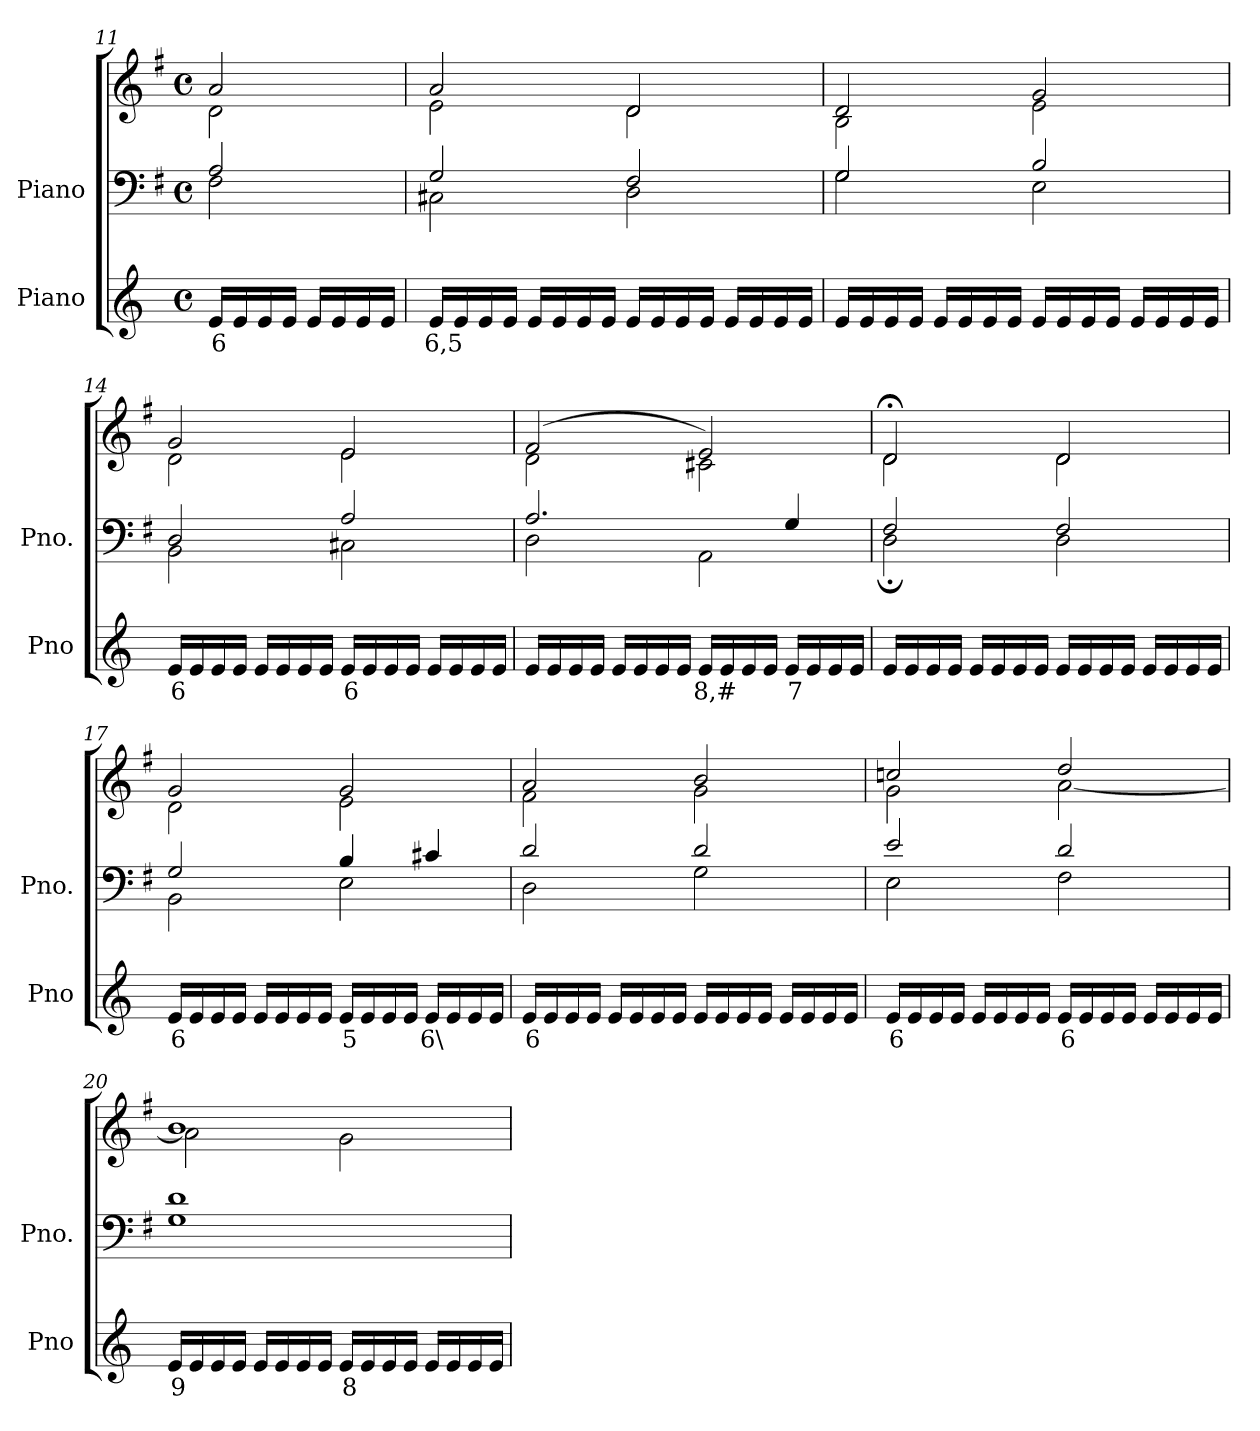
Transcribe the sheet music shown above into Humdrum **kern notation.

**kern	**text	**kern	**kern
*part2	*part2	*part1	*part1
*staff3	*staff3	*staff2	*staff1
*I"Piano	*	*I"Piano	*
*I'Pno	*	*I'Pno.	*
*clefG2	*	*clefF4	*clefG2
*k[]	*	*k[f#]	*k[f#]
*M4/4	*	*M4/4	*M4/4
*met(c)	*	*met(c)	*met(c)
=11	=11	=11	=11
!	!LO:LY:b	!	!
*	*	*^	*^
16e/LL	6	2A/	2F#\	2a/	2d\
16e/	.	.	.	.	.
16e/	.	.	.	.	.
16e/JJ	.	.	.	.	.
16e/LL	.	.	.	.	.
16e/	.	.	.	.	.
16e/	.	.	.	.	.
16e/JJ	.	.	.	.	.
=12	=12	=12	=12	=12	=12
!	!LO:LY:b	!	!	!	!
16e/LL	6,5	2G/	2C#X\	2a/	2e\
16e/	.	.	.	.	.
16e/	.	.	.	.	.
16e/JJ	.	.	.	.	.
16e/LL	.	.	.	.	.
16e/	.	.	.	.	.
16e/	.	.	.	.	.
16e/JJ	.	.	.	.	.
16e/LL	.	2F#/	2D\	2d/	2d\
16e/	.	.	.	.	.
16e/	.	.	.	.	.
16e/JJ	.	.	.	.	.
16e/LL	.	.	.	.	.
16e/	.	.	.	.	.
16e/	.	.	.	.	.
16e/JJ	.	.	.	.	.
=13	=13	=13	=13	=13	=13
16e/LL	.	2G/	2G\	2d/	2B\
16e/	.	.	.	.	.
16e/	.	.	.	.	.
16e/JJ	.	.	.	.	.
16e/LL	.	.	.	.	.
16e/	.	.	.	.	.
16e/	.	.	.	.	.
16e/JJ	.	.	.	.	.
16e/LL	.	2B/	2E\	2g/	2e\
16e/	.	.	.	.	.
16e/	.	.	.	.	.
16e/JJ	.	.	.	.	.
16e/LL	.	.	.	.	.
16e/	.	.	.	.	.
16e/	.	.	.	.	.
16e/JJ	.	.	.	.	.
=14	=14	=14	=14	=14	=14
!	!LO:LY:b	!	!	!	!
16e/LL	6	2D/	2BB\	2g/	2d\
16e/	.	.	.	.	.
16e/	.	.	.	.	.
16e/JJ	.	.	.	.	.
16e/LL	.	.	.	.	.
16e/	.	.	.	.	.
16e/	.	.	.	.	.
16e/JJ	.	.	.	.	.
!	!LO:LY:b	!	!	!	!
16e/LL	6	2A/	2C#X\	2e/	2e\
16e/	.	.	.	.	.
16e/	.	.	.	.	.
16e/JJ	.	.	.	.	.
16e/LL	.	.	.	.	.
16e/	.	.	.	.	.
16e/	.	.	.	.	.
16e/JJ	.	.	.	.	.
=15	=15	=15	=15	=15	=15
16e/LL	.	2.A/	2D\	(>2f#/	2d\
16e/	.	.	.	.	.
16e/	.	.	.	.	.
16e/JJ	.	.	.	.	.
16e/LL	.	.	.	.	.
16e/	.	.	.	.	.
16e/	.	.	.	.	.
16e/JJ	.	.	.	.	.
!	!LO:LY:b	!	!	!	!
16e/LL	8,#	.	2AA\	2e/)	2c#X\
16e/	.	.	.	.	.
16e/	.	.	.	.	.
16e/JJ	.	.	.	.	.
!	!LO:LY:b	!	!	!	!
16e/LL	7	4G/	.	.	.
16e/	.	.	.	.	.
16e/	.	.	.	.	.
16e/JJ	.	.	.	.	.
=16	=16	=16	=16	=16	=16
16e/LL	.	2F#/	2D;\	2d;</	2d\
16e/	.	.	.	.	.
16e/	.	.	.	.	.
16e/JJ	.	.	.	.	.
16e/LL	.	.	.	.	.
16e/	.	.	.	.	.
16e/	.	.	.	.	.
16e/JJ	.	.	.	.	.
16e/LL	.	2F#/	2D\	2d/	2d\
16e/	.	.	.	.	.
16e/	.	.	.	.	.
16e/JJ	.	.	.	.	.
16e/LL	.	.	.	.	.
16e/	.	.	.	.	.
16e/	.	.	.	.	.
16e/JJ	.	.	.	.	.
=17	=17	=17	=17	=17	=17
!	!LO:LY:b	!	!	!	!
16e/LL	6	2G/	2BB\	2g/	2d\
16e/	.	.	.	.	.
16e/	.	.	.	.	.
16e/JJ	.	.	.	.	.
16e/LL	.	.	.	.	.
16e/	.	.	.	.	.
16e/	.	.	.	.	.
16e/JJ	.	.	.	.	.
!	!LO:LY:b	!	!	!	!
16e/LL	5	4B/	2E\	2g/	2e\
16e/	.	.	.	.	.
16e/	.	.	.	.	.
16e/JJ	.	.	.	.	.
!	!LO:LY:b	!	!	!	!
16e/LL	6\	4c#X/	.	.	.
16e/	.	.	.	.	.
16e/	.	.	.	.	.
16e/JJ	.	.	.	.	.
=18	=18	=18	=18	=18	=18
!	!LO:LY:b	!	!	!	!
16e/LL	6	2d/	2D\	2a/	2f#\
16e/	.	.	.	.	.
16e/	.	.	.	.	.
16e/JJ	.	.	.	.	.
16e/LL	.	.	.	.	.
16e/	.	.	.	.	.
16e/	.	.	.	.	.
16e/JJ	.	.	.	.	.
16e/LL	.	2d/	2G\	2b/	2g\
16e/	.	.	.	.	.
16e/	.	.	.	.	.
16e/JJ	.	.	.	.	.
16e/LL	.	.	.	.	.
16e/	.	.	.	.	.
16e/	.	.	.	.	.
16e/JJ	.	.	.	.	.
=19	=19	=19	=19	=19	=19
!	!LO:LY:b	!	!	!	!
16e/LL	6	2e/	2E\	2ccn/	2g\
16e/	.	.	.	.	.
16e/	.	.	.	.	.
16e/JJ	.	.	.	.	.
16e/LL	.	.	.	.	.
16e/	.	.	.	.	.
16e/	.	.	.	.	.
16e/JJ	.	.	.	.	.
!	!LO:LY:b	!	!	!	!
16e/LL	6	2d/	2F#\	2dd/	[2a\
16e/	.	.	.	.	.
16e/	.	.	.	.	.
16e/JJ	.	.	.	.	.
16e/LL	.	.	.	.	.
16e/	.	.	.	.	.
16e/	.	.	.	.	.
16e/JJ	.	.	.	.	.
=20	=20	=20	=20	=20	=20
!	!LO:LY:b	!	!	!	!
16e/LL	9	1d	1G	1b	2a\]
16e/	.	.	.	.	.
16e/	.	.	.	.	.
16e/JJ	.	.	.	.	.
16e/LL	.	.	.	.	.
16e/	.	.	.	.	.
16e/	.	.	.	.	.
16e/JJ	.	.	.	.	.
!	!LO:LY:b	!	!	!	!
16e/LL	8	.	.	.	2g\
16e/	.	.	.	.	.
16e/	.	.	.	.	.
16e/JJ	.	.	.	.	.
16e/LL	.	.	.	.	.
16e/	.	.	.	.	.
16e/	.	.	.	.	.
16e/JJ	.	.	.	.	.
*	*	*v	*v	*	*
*	*	*	*v	*v
=	=	=	=
*-	*-	*-	*-
